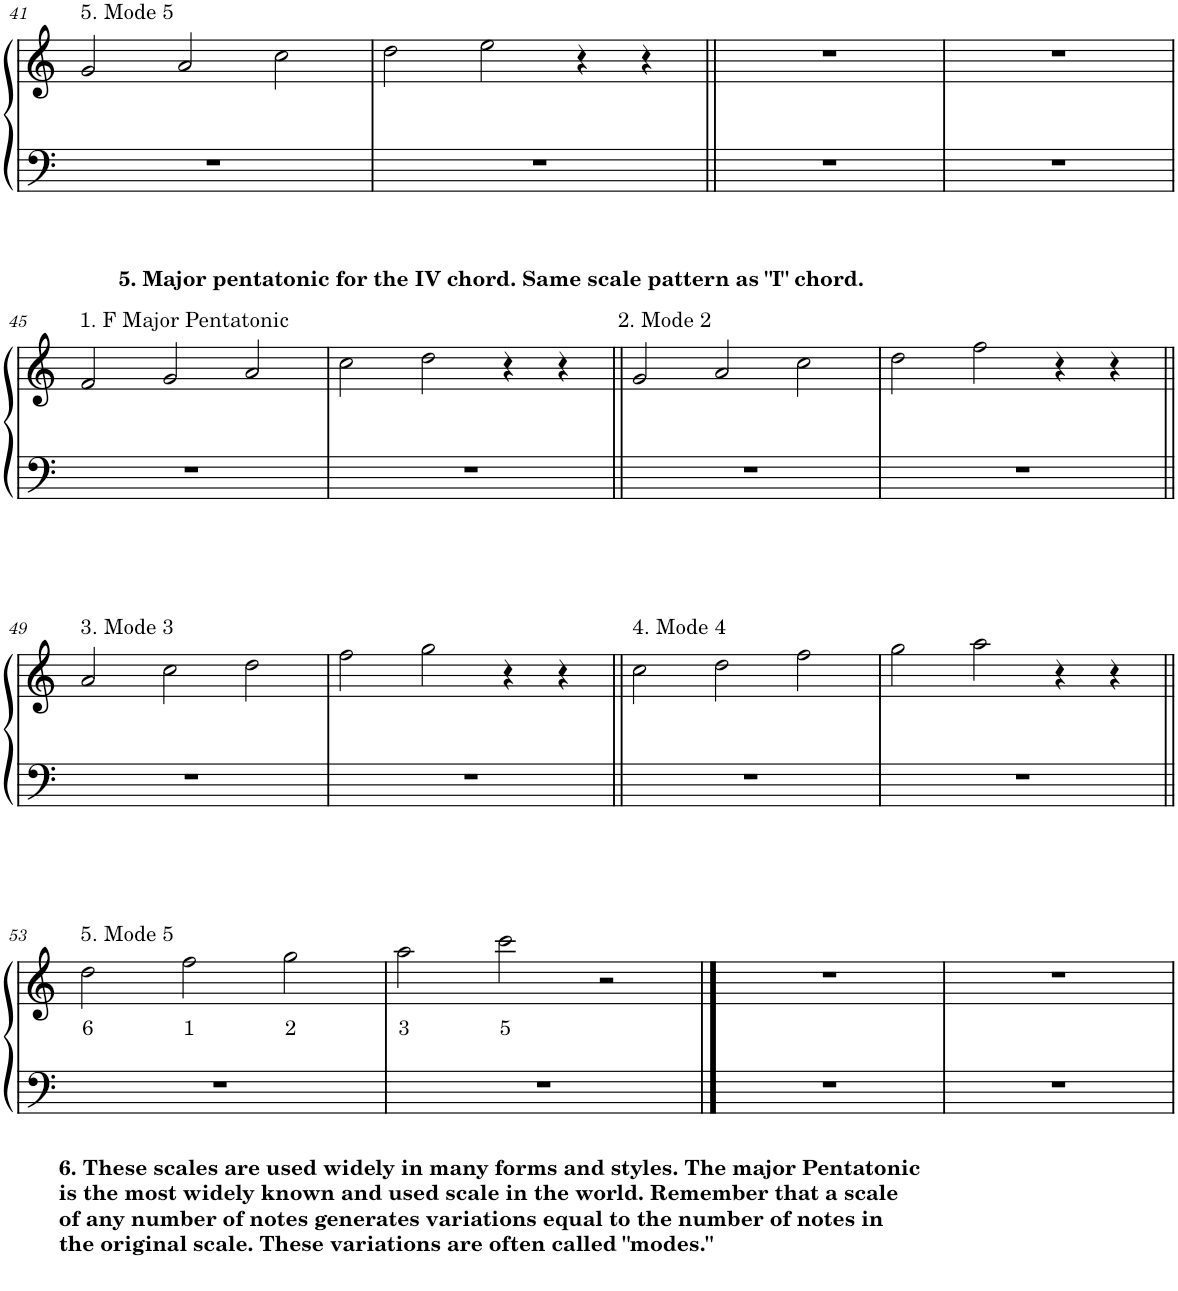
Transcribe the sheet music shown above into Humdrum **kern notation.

**kern	**kern	**text
*part1	*part1	*part1
*staff2	*staff1	*staff1
*I"Piano	*	*
*I'Pno.	*	*
!!LO:PB:g=z
*clefF4	*clefG2	*
*k[]	*k[]	*
*M6/4	*M6/4	*
=41	=41	=41
!	!LO:TX:a:t=5. Mode 5	!
1.r	2g/	.
.	2a/	.
.	2cc\	.
=42	=42	=42
1.r	2dd\	.
.	2ee\	.
.	4r	.
.	4r	.
=43||	=43||	=43||
1.r	1.r	.
=44	=44	=44
1.r	1.r	.
!!LO:LB:g=z
=45	=45	=45
!	!LO:TX:a:t=1. F Major Pentatonic	!
1.r	2f/	.
.	2g/	.
.	2a/	.
=46	=46	=46
!	!LO:TX:a:B:t=5. Major pentatonic for the IV chord. Same scale pattern as "I" chord.	!
1.r	2cc\	.
.	2dd\	.
.	4r	.
.	4r	.
=47||	=47||	=47||
!	!LO:TX:a:t=2. Mode 2	!
1.r	2g/	.
.	2a/	.
.	2cc\	.
=48	=48	=48
1.r	2dd\	.
.	2ff\	.
.	4r	.
.	4r	.
!!LO:LB:g=z
=49||	=49||	=49||
!	!LO:TX:a:t=3. Mode 3	!
1.r	2a/	.
.	2cc\	.
.	2dd\	.
=50	=50	=50
1.r	2ff\	.
.	2gg\	.
.	4r	.
.	4r	.
=51||	=51||	=51||
!	!LO:TX:a:t=4. Mode 4	!
1.r	2cc\	.
.	2dd\	.
.	2ff\	.
=52	=52	=52
1.r	2gg\	.
.	2aa\	.
.	4r	.
.	4r	.
!!LO:LB:g=z
=53||	=53||	=53||
!	!LO:TX:a:t=5. Mode 5	!
!LO:TX:b:B:t=6. These scales are used widely in many forms and styles. The major Pentatonic	!	!
!LO:TX:b:t=is the most widely known and used scale in the world. Remember that a scale	!	!
!LO:TX:b:t=of any number of notes generates variations equal to the number of notes in	!	!
!LO:TX:b:t=the original scale. These variations are often called "modes."	!	!
!	!	!LO:LY:b
1.r	2dd\	6
!	!	!LO:LY:b
.	2ff\	1
!	!	!LO:LY:b
.	2gg\	2
=54	=54	=54
!	!	!LO:LY:b
1.r	2aa\	3
!	!	!LO:LY:b
.	2ccc\	5
.	2r	.
==55	==55	==55
1.r	1.r	.
=56	=56	=56
1.r	1.r	.
=	=	=
*-	*-	*-
